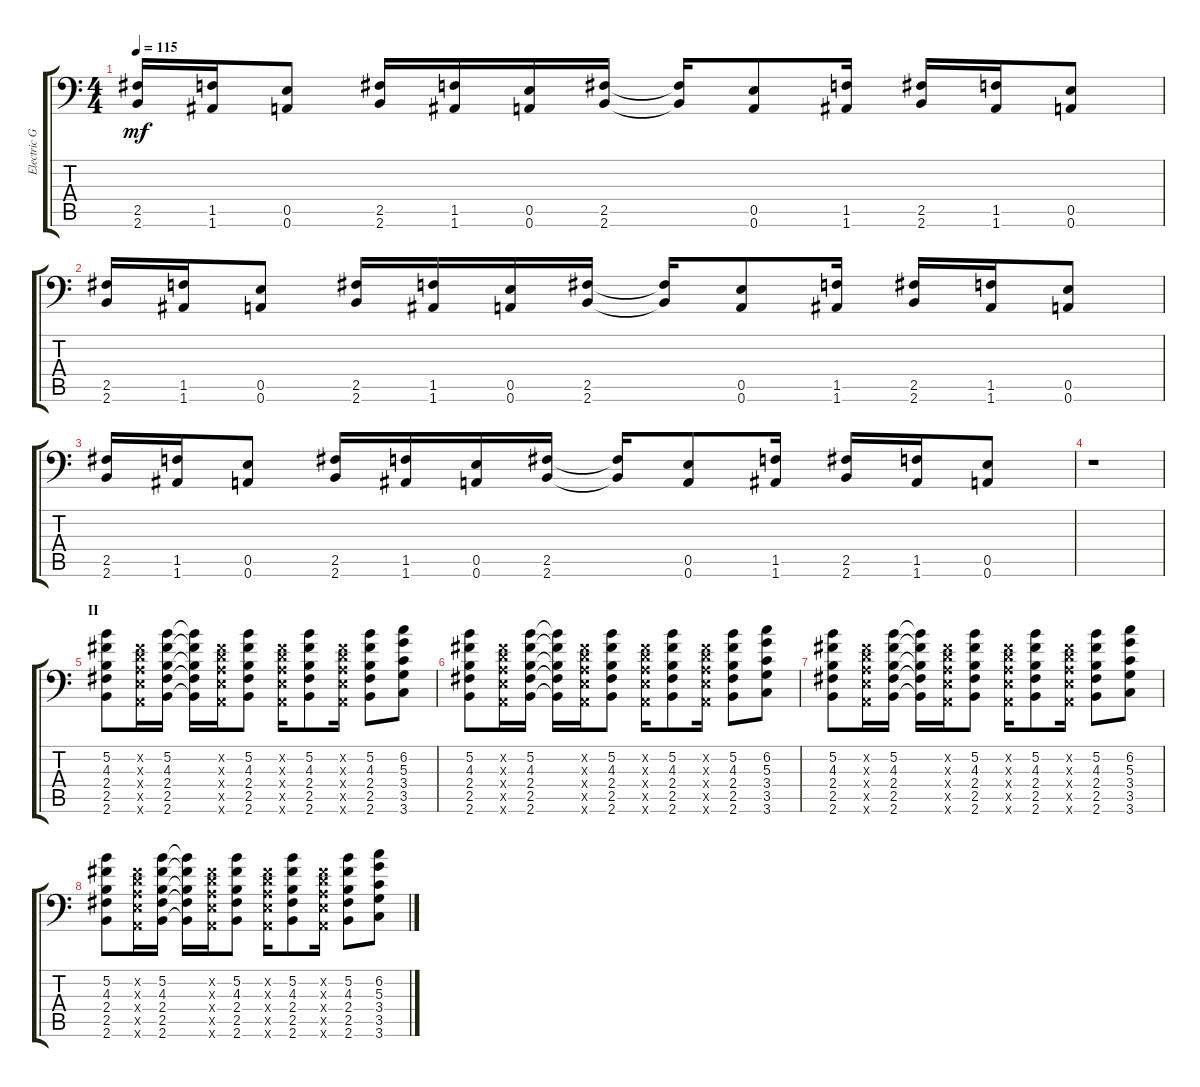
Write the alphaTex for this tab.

\track ("Electric Guitar II <麗>" "Electric G") {instrument distortionguitar}
\staff {score tabs}
\tuning (B3 Gb3 D3 A2 E2 A1) {hide}
\ts (4 4)
\tempo 115
\clef f4
\ks c
(2.5 2.6).16{dy mf} (1.5 1.6).16 (0.5 0.6).8 (2.5 2.6).16 (1.5 1.6).16 (0.5 0.6).16 (2.5 2.6).16 (2.5{t} 2.6{t}).16 (0.5 0.6).8 (1.5 1.6).16 (2.5 2.6).16 (1.5 1.6).16 (0.5 0.6).8 |
(2.5 2.6).16 (1.5 1.6).16 (0.5 0.6).8 (2.5 2.6).16 (1.5 1.6).16 (0.5 0.6).16 (2.5 2.6).16 (2.5{t} 2.6{t}).16 (0.5 0.6).8 (1.5 1.6).16 (2.5 2.6).16 (1.5 1.6).16 (0.5 0.6).8 |
(2.5 2.6).16 (1.5 1.6).16 (0.5 0.6).8 (2.5 2.6).16 (1.5 1.6).16 (0.5 0.6).16 (2.5 2.6).16 (2.5{t} 2.6{t}).16 (0.5 0.6).8 (1.5 1.6).16 (2.5 2.6).16 (1.5 1.6).16 (0.5 0.6).8 |
r.1 |
\section ("" "II")
(5.2 4.3 2.4 2.5 2.6).8 (0.2{x} 0.3{x} 0.4{x} 0.5{x} 0.6{x}).16 (5.2 4.3 2.4 2.5 2.6).16 (5.2{t} 4.3{t} 2.4{t} 2.5{t} 2.6{t}).16 (0.2{x} 0.3{x} 0.4{x} 0.5{x} 0.6{x}).16 (5.2 4.3 2.4 2.5 2.6).8 (0.2{x} 0.3{x} 0.4{x} 0.5{x} 0.6{x}).16 (5.2 4.3 2.4 2.5 2.6).8 (0.2{x} 0.3{x} 0.4{x} 0.5{x} 0.6{x}).16 (5.2 4.3 2.4 2.5 2.6).8 (6.2 5.3 3.4 3.5 3.6).8 |
(5.2 4.3 2.4 2.5 2.6).8 (0.2{x} 0.3{x} 0.4{x} 0.5{x} 0.6{x}).16 (5.2 4.3 2.4 2.5 2.6).16 (5.2{t} 4.3{t} 2.4{t} 2.5{t} 2.6{t}).16 (0.2{x} 0.3{x} 0.4{x} 0.5{x} 0.6{x}).16 (5.2 4.3 2.4 2.5 2.6).8 (0.2{x} 0.3{x} 0.4{x} 0.5{x} 0.6{x}).16 (5.2 4.3 2.4 2.5 2.6).8 (0.2{x} 0.3{x} 0.4{x} 0.5{x} 0.6{x}).16 (5.2 4.3 2.4 2.5 2.6).8 (6.2 5.3 3.4 3.5 3.6).8 |
(5.2 4.3 2.4 2.5 2.6).8 (0.2{x} 0.3{x} 0.4{x} 0.5{x} 0.6{x}).16 (5.2 4.3 2.4 2.5 2.6).16 (5.2{t} 4.3{t} 2.4{t} 2.5{t} 2.6{t}).16 (0.2{x} 0.3{x} 0.4{x} 0.5{x} 0.6{x}).16 (5.2 4.3 2.4 2.5 2.6).8 (0.2{x} 0.3{x} 0.4{x} 0.5{x} 0.6{x}).16 (5.2 4.3 2.4 2.5 2.6).8 (0.2{x} 0.3{x} 0.4{x} 0.5{x} 0.6{x}).16 (5.2 4.3 2.4 2.5 2.6).8 (6.2 5.3 3.4 3.5 3.6).8 |
(5.2 4.3 2.4 2.5 2.6).8 (0.2{x} 0.3{x} 0.4{x} 0.5{x} 0.6{x}).16 (5.2 4.3 2.4 2.5 2.6).16 (5.2{t} 4.3{t} 2.4{t} 2.5{t} 2.6{t}).16 (0.2{x} 0.3{x} 0.4{x} 0.5{x} 0.6{x}).16 (5.2 4.3 2.4 2.5 2.6).8 (0.2{x} 0.3{x} 0.4{x} 0.5{x} 0.6{x}).16 (5.2 4.3 2.4 2.5 2.6).8 (0.2{x} 0.3{x} 0.4{x} 0.5{x} 0.6{x}).16 (5.2 4.3 2.4 2.5 2.6).8 (6.2 5.3 3.4 3.5 3.6).8
